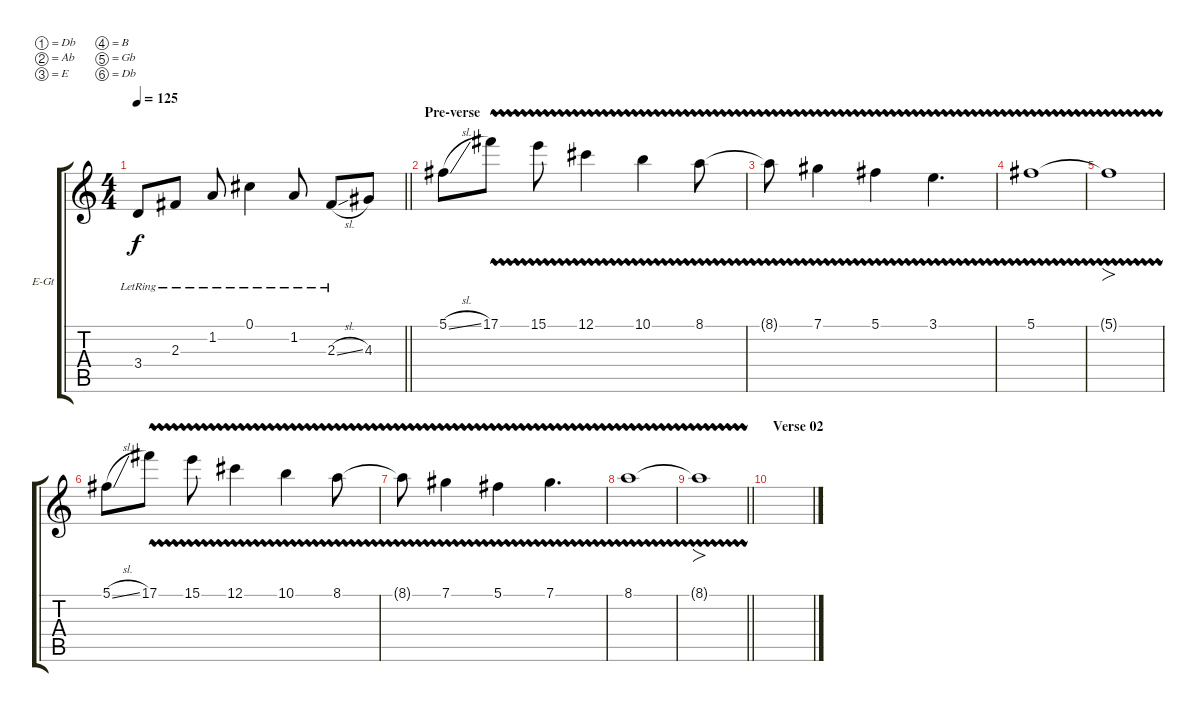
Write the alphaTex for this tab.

\bracketExtendMode groupsimilarinstruments
\firstSystemTrackNameOrientation horizontal
\otherSystemsTrackNameOrientation horizontal
\track ("Distortion 01" "E-Gt") {instrument overdrivenguitar}
\staff {score tabs}
\tuning (Db4 Ab3 E3 B2 Gb2 Db2)
\ts (4 4)
\tempo 125
\clef g2
\scale
0.240816
\barLineRight lightlight
\ks c
3.4{lr}.8{dy f} 2.3{lr}.8 1.2{lr}.8 0.1{lr}.4 1.2{lr}.8 2.3{sl lr}.8 4.3.8 |
\section ("" "Pre-verse")
\scale
0.180612 5.1{sl}.8 17.1{vw}.8 15.1{vw}.8 12.1{vw}.4 10.1{vw}.4 8.1{vw}.8 |
\scale
0.140816 8.1{vw t}.8 7.1{vw}.4 5.1{vw}.4 3.1{vw}.4{d} |
\scale
0.0622449 5.1{vw}.1 |
\scale
0.0622449 5.1{vw t}.1{fo} |
\scale
0.172449 5.1{sl}.8 17.1{vw}.8 15.1{vw}.8 12.1{vw}.4 10.1{vw}.4 8.1{vw}.8 |
\scale
0.140816 8.1{vw t}.8 7.1{vw}.4 5.1{vw}.4 7.1{vw}.4{d} |
8.1{vw}.1 |
\barLineRight lightlight
8.1{vw t}.1{fo} |
\section ("" "Verse 02")
